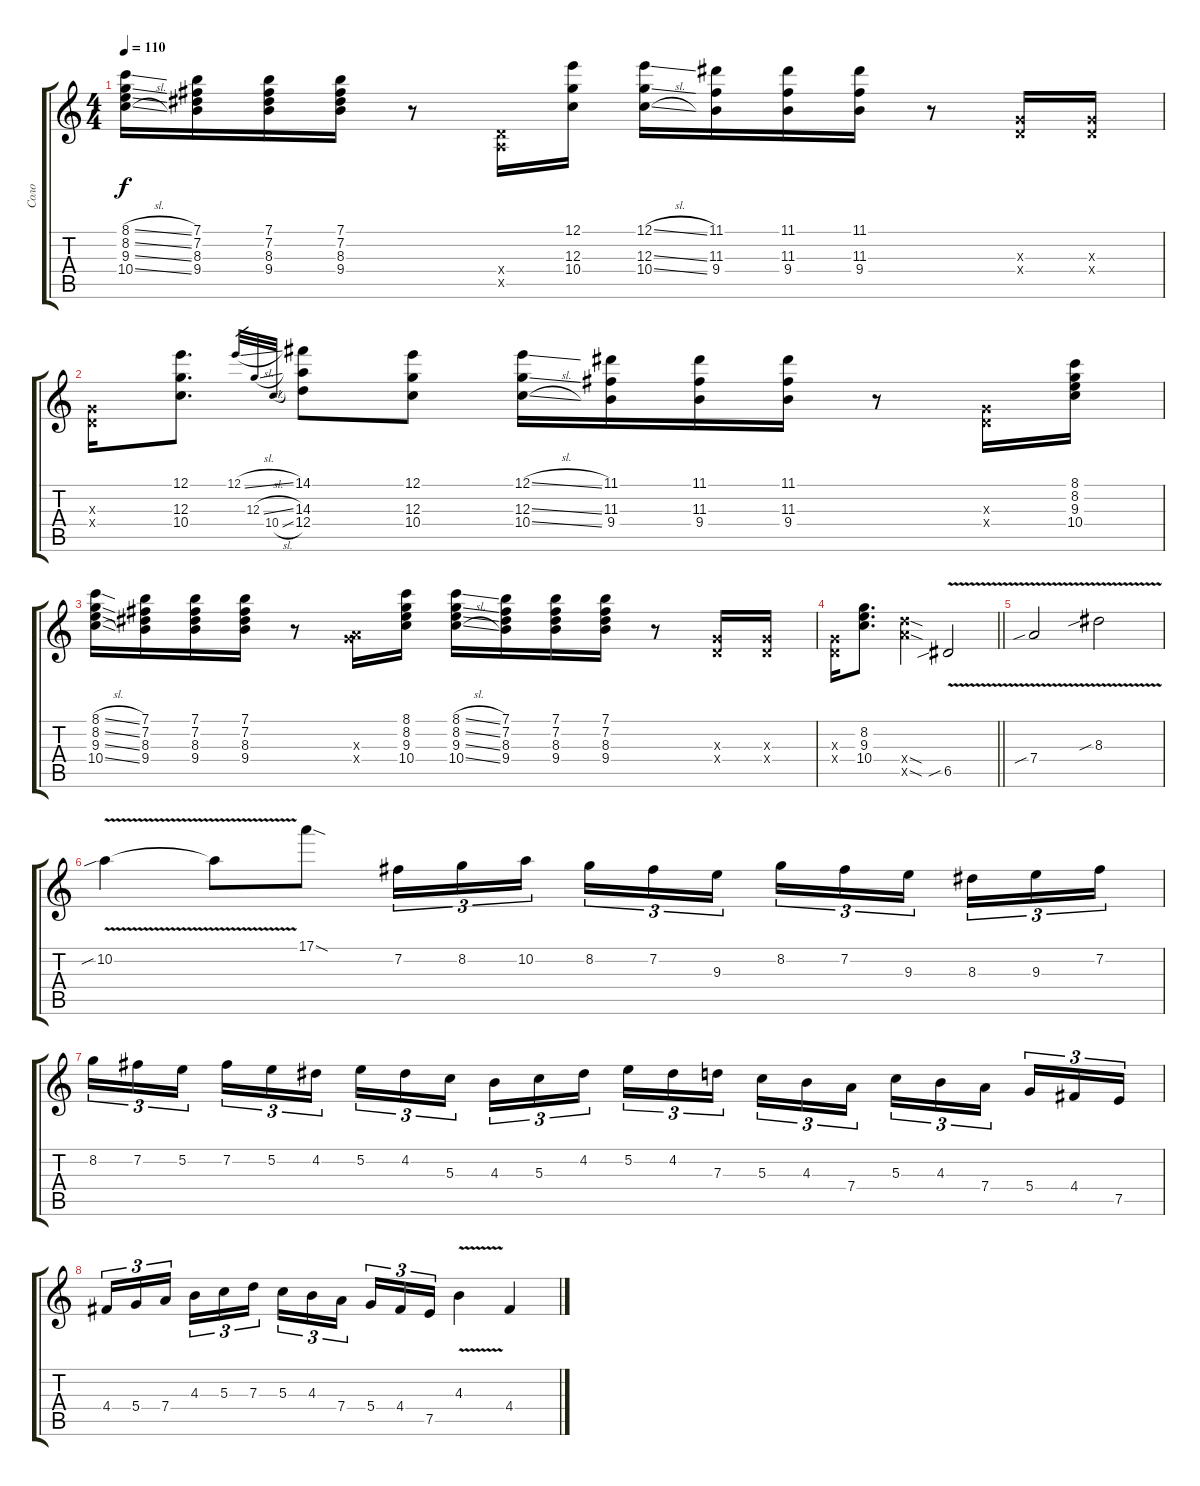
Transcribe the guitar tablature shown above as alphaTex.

\track ("Соло" "Соло") {instrument distortionguitar}
\staff {score tabs}
\tuning (E4 B3 G3 D3 A2 E2) {hide}
\ts (4 4)
\tempo 110
\clef g2
\ks c
(8.1{sl} 8.2{sl} 9.3{sl} 10.4{sl}).16{dy f} (7.1 7.2 8.3 9.4).16 (7.1 7.2 8.3 9.4).16 (7.1 7.2 8.3 9.4).16 r.8 (0.4{x} 0.5{x}).16 (12.1 12.3 10.4).16 (12.1{sl} 12.3{sl} 10.4{sl}).16 (11.1 11.3 9.4).16 (11.1 11.3 9.4).16 (11.1 11.3 9.4).16 r.8 (0.3{x} 0.4{x}).16 (0.3{x} 0.4{x}).16 |
(0.3{x} 0.4{x}).16 (12.1 12.3 10.4).8{d} 12.1{sl}.32{gr} 12.3{sl}.32{gr} 10.4{sl}.32{gr} (14.1 14.3 12.4).8 (12.1 12.3 10.4).8 (12.1{sl} 12.3{sl} 10.4{sl}).16 (11.1 11.3 9.4).16 (11.1 11.3 9.4).16 (11.1 11.3 9.4).16 r.8 (0.3{x} 0.4{x}).16 (8.1 8.2 9.3 10.4).16 |
(8.1{sl} 8.2{sl} 9.3{sl} 10.4{sl}).16 (7.1 7.2 8.3 9.4).16 (7.1 7.2 8.3 9.4).16 (7.1 7.2 8.3 9.4).16 r.8 (0.3{x} 7.4{x}).16 (8.1 8.2 9.3 10.4).16 (8.1{sl} 8.2{sl} 9.3{sl} 10.4{sl}).16 (7.1 7.2 8.3 9.4).16 (7.1 7.2 8.3 9.4).16 (7.1 7.2 8.3 9.4).16 r.8 (0.3{x} 0.4{x}).16 (0.3{x} 0.4{x}).16 |
\barLineRight lightlight
(0.3{x} 0.4{x}).16 (8.2 9.3 10.4).8{d} (12.4{sod x} 12.5{sod x}).4 6.5{v sib}.2 |
7.4{v sib}.2 8.3{v sib}.2 |
10.2{v sib}.4 10.2{t}.8 17.1{sod}.8 7.2.16{tu (3 2)} 8.2.16{tu (3 2)} 10.2.16{tu (3 2) beam splitsecondary} 8.2.16{tu (3 2)} 7.2.16{tu (3 2)} 9.3.16{tu (3 2)} 8.2.16{tu (3 2)} 7.2.16{tu (3 2)} 9.3.16{tu (3 2) beam splitsecondary} 8.3.16{tu (3 2)} 9.3.16{tu (3 2)} 7.2.16{tu (3 2)} |
8.2.16{tu (3 2)} 7.2.16{tu (3 2)} 5.2.16{tu (3 2) beam splitsecondary} 7.2.16{tu (3 2)} 5.2.16{tu (3 2)} 4.2.16{tu (3 2)} 5.2.16{tu (3 2)} 4.2.16{tu (3 2)} 5.3.16{tu (3 2) beam splitsecondary} 4.3.16{tu (3 2)} 5.3.16{tu (3 2)} 4.2.16{tu (3 2)} 5.2.16{tu (3 2)} 4.2.16{tu (3 2)} 7.3.16{tu (3 2) beam splitsecondary} 5.3.16{tu (3 2)} 4.3.16{tu (3 2)} 7.4.16{tu (3 2)} 5.3.16{tu (3 2)} 4.3.16{tu (3 2)} 7.4.16{tu (3 2) beam splitsecondary} 5.4.16{tu (3 2)} 4.4.16{tu (3 2)} 7.5.16{tu (3 2)} |
4.4.16{tu (3 2)} 5.4.16{tu (3 2)} 7.4.16{tu (3 2) beam splitsecondary} 4.3.16{tu (3 2)} 5.3.16{tu (3 2)} 7.3.16{tu (3 2)} 5.3.16{tu (3 2)} 4.3.16{tu (3 2)} 7.4.16{tu (3 2) beam splitsecondary} 5.4.16{tu (3 2)} 4.4.16{tu (3 2)} 7.5.16{tu (3 2)} 4.3{v}.4 4.4.4
